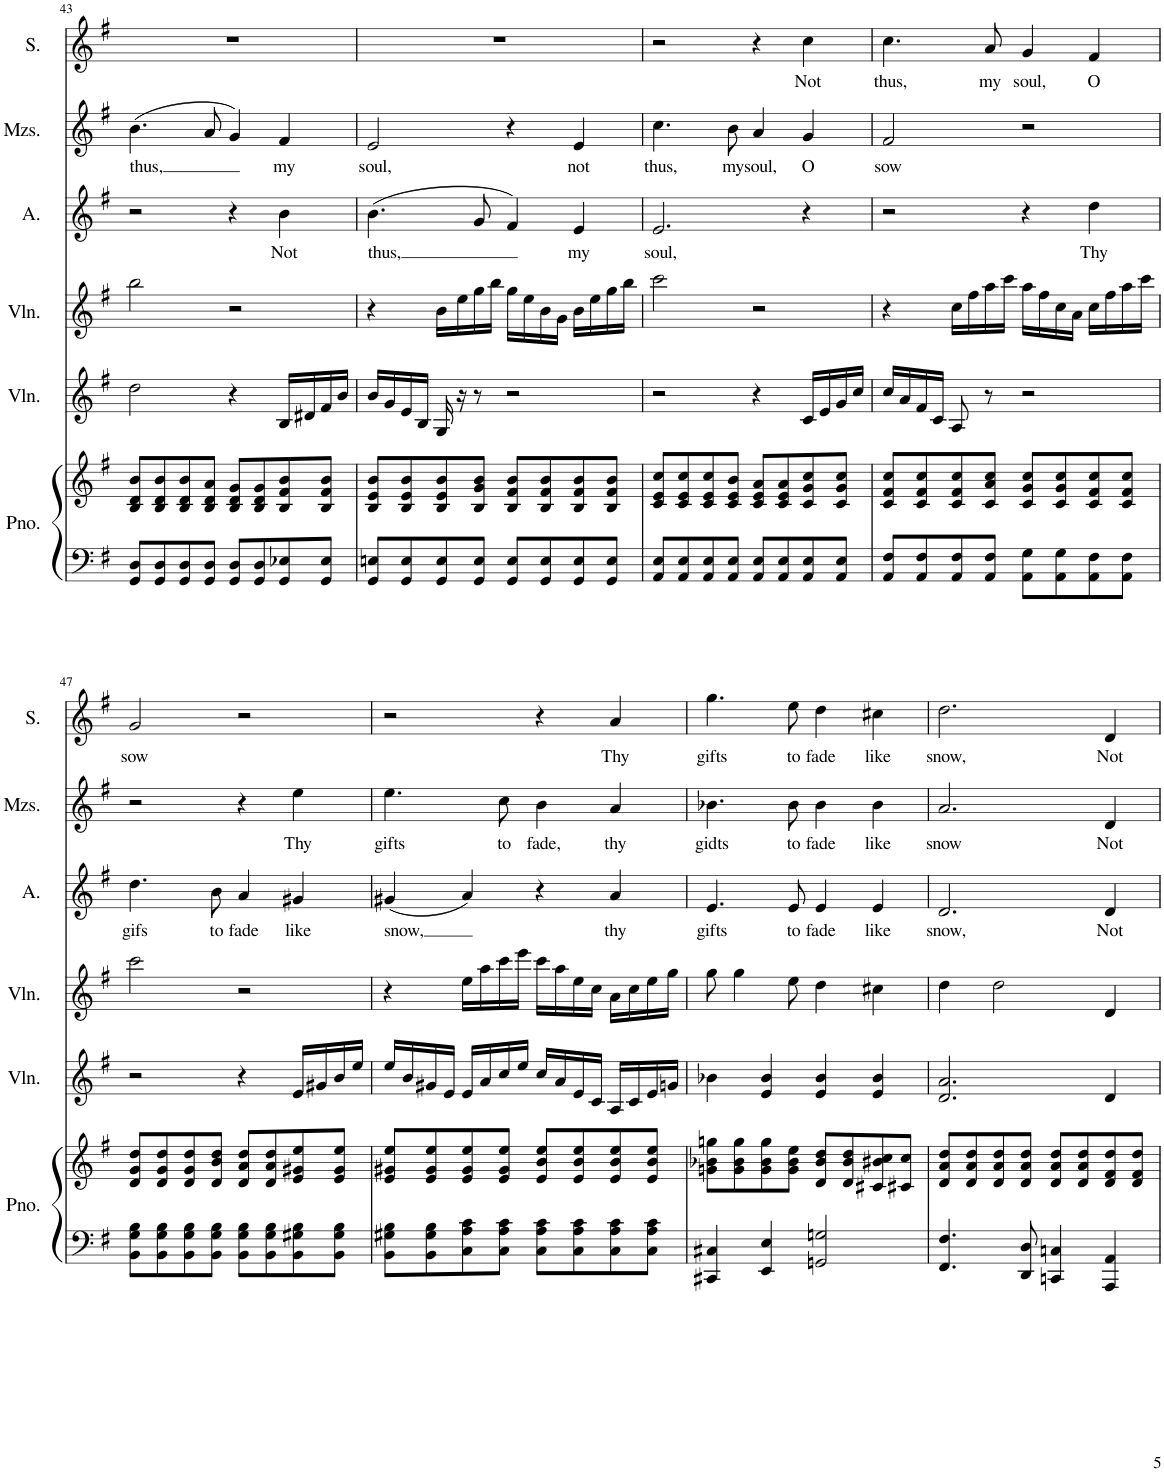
**kern	**kern	**kern	**kern	**kern	**text	**kern	**text	**kern	**text
*part6	*part6	*part5	*part4	*part3	*part3	*part2	*part2	*part1	*part1
*staff7	*staff6	*staff5	*staff4	*staff3	*staff3	*staff2	*staff2	*staff1	*staff1
*I"Piano	*	*I"Violin	*I"Violin	*I"Alto	*	*I"Mezzo-soprano	*	*I"Soprano	*
*I'Pno.	*	*I'Vln.	*I'Vln.	*I'A.	*	*I'Mzs.	*	*I'S.	*
!!LO:PB:g=z
*clefF4	*clefG2	*clefG2	*clefG2	*clefG2	*	*clefG2	*	*clefG2	*
*k[f#]	*k[f#]	*k[f#]	*k[f#]	*k[f#]	*	*k[f#]	*	*k[f#]	*
*M4/4	*M4/4	*M4/4	*M4/4	*M4/4	*	*M4/4	*	*M4/4	*
=43	=43	=43	=43	=43	=43	=43	=43	=43	=43
!	!	!	!	!	!	!	!LO:LY:b	!	!
8GG/ 8D/L	8B/ 8d/ 8b/L	2dd\	2bb\	2r	.	(4.b\	thus,	1r	.
8GG/ 8D/	8B/ 8d/ 8b/	.	.	.	.	.	.	.	.
8GG/ 8D/	8B/ 8d/ 8b/	.	.	.	.	.	.	.	.
8GG/ 8D/J	8B/ 8d/ 8a/J	.	.	.	.	8a/	.	.	.
8GG/ 8D/L	8B/ 8d/ 8g/L	4r	2r	4r	.	4g/)	.	.	.
8GG/ 8D/	8B/ 8d/ 8g/	.	.	.	.	.	.	.	.
!	!	!	!	!	!LO:LY:b	!	!LO:LY:b	!	!
8GG/ 8E-X/	8B/ 8f#/ 8b/	16B/LL	.	4b\	Not	4f#/	my	.	.
.	.	16d#X/	.	.	.	.	.	.	.
8GG/ 8E-/J	8B/ 8f#/ 8b/J	16f#/	.	.	.	.	.	.	.
.	.	16b/JJ	.	.	.	.	.	.	.
=44	=44	=44	=44	=44	=44	=44	=44	=44	=44
!	!	!	!	!	!LO:LY:b	!	!LO:LY:b	!	!
8GG/ 8En/L	8B/ 8e/ 8b/L	16b/LL	4r	(4.b\	thus,	2e/	soul,	1r	.
.	.	16g/	.	.	.	.	.	.	.
8GG/ 8E/	8B/ 8e/ 8b/	16e/	.	.	.	.	.	.	.
.	.	16B/JJ	.	.	.	.	.	.	.
8GG/ 8E/	8B/ 8e/ 8b/	16G/	16b\LL	.	.	.	.	.	.
.	.	16r	16ee\	.	.	.	.	.	.
8GG/ 8E/J	8B/ 8g/ 8b/J	8r	16gg\	8g/	.	.	.	.	.
.	.	.	16bb\JJ	.	.	.	.	.	.
8GG/ 8E/L	8B/ 8f#/ 8b/L	2r	16gg\LL	4f#/)	.	4r	.	.	.
.	.	.	16ee\	.	.	.	.	.	.
8GG/ 8E/	8B/ 8f#/ 8b/	.	16b\	.	.	.	.	.	.
.	.	.	16g\JJ	.	.	.	.	.	.
!	!	!	!	!	!LO:LY:b	!	!LO:LY:b	!	!
8GG/ 8E/	8B/ 8f#/ 8b/	.	16b\LL	4e/	my	4e/	not	.	.
.	.	.	16ee\	.	.	.	.	.	.
8GG/ 8E/J	8B/ 8f#/ 8b/J	.	16gg\	.	.	.	.	.	.
.	.	.	16bb\JJ	.	.	.	.	.	.
=45	=45	=45	=45	=45	=45	=45	=45	=45	=45
!	!	!	!	!	!LO:LY:b	!	!LO:LY:b	!	!
8AA/ 8E/L	8c/ 8e/ 8cc/L	2r	2ccc\	2.e/	soul,	4.cc\	thus,	2r	.
8AA/ 8E/	8c/ 8e/ 8cc/	.	.	.	.	.	.	.	.
8AA/ 8E/	8c/ 8e/ 8cc/	.	.	.	.	.	.	.	.
!	!	!	!	!	!	!	!LO:LY:b	!	!
8AA/ 8E/J	8c/ 8e/ 8b/J	.	.	.	.	8b\	my	.	.
!	!	!	!	!	!	!	!LO:LY:b	!	!
8AA/ 8E/L	8c/ 8e/ 8a/L	4r	2r	.	.	4a/	soul,	4r	.
8AA/ 8E/	8c/ 8e/ 8a/	.	.	.	.	.	.	.	.
!	!	!	!	!	!	!	!LO:LY:b	!	!LO:LY:b
8AA/ 8E/	8c/ 8g/ 8cc/	16c/LL	.	4r	.	4g/	O	4cc\	Not
.	.	16e/	.	.	.	.	.	.	.
8AA/ 8E/J	8c/ 8g/ 8cc/J	16g/	.	.	.	.	.	.	.
.	.	16cc/JJ	.	.	.	.	.	.	.
=46	=46	=46	=46	=46	=46	=46	=46	=46	=46
!	!	!	!	!	!	!	!LO:LY:b	!	!LO:LY:b
8AA/ 8F#/L	8c/ 8f#/ 8cc/L	16cc/LL	4r	2r	.	2f#/	sow	4.cc\	thus,
.	.	16a/	.	.	.	.	.	.	.
8AA/ 8F#/	8c/ 8f#/ 8cc/	16f#/	.	.	.	.	.	.	.
.	.	16c/JJ	.	.	.	.	.	.	.
8AA/ 8F#/	8c/ 8f#/ 8cc/	8A/	16cc\LL	.	.	.	.	.	.
.	.	.	16ff#\	.	.	.	.	.	.
!	!	!	!	!	!	!	!	!	!LO:LY:b
8AA/ 8F#/J	8c/ 8a/ 8cc/J	8r	16aa\	.	.	.	.	8a/	my
.	.	.	16ccc\JJ	.	.	.	.	.	.
!	!	!	!	!	!	!	!	!	!LO:LY:b
8AA\ 8G\L	8c/ 8g/ 8cc/L	2r	16aa\LL	4r	.	2r	.	4g/	soul,
.	.	.	16ff#\	.	.	.	.	.	.
8AA\ 8G\	8c/ 8g/ 8cc/	.	16cc\	.	.	.	.	.	.
.	.	.	16a\JJ	.	.	.	.	.	.
!	!	!	!	!	!LO:LY:b	!	!	!	!LO:LY:b
8AA\ 8F#\	8c/ 8f#/ 8cc/	.	16cc\LL	4dd\	Thy	.	.	4f#/	O
.	.	.	16ff#\	.	.	.	.	.	.
8AA\ 8F#\J	8c/ 8f#/ 8cc/J	.	16aa\	.	.	.	.	.	.
.	.	.	16ccc\JJ	.	.	.	.	.	.
!!LO:LB:g=z
=47	=47	=47	=47	=47	=47	=47	=47	=47	=47
!	!	!	!	!	!LO:LY:b	!	!	!	!LO:LY:b
8BB\ 8G\ 8B\L	8d/ 8g/ 8dd/L	2r	2ccc\	4.dd\	gifs	2r	.	2g/	sow
8BB\ 8G\ 8B\	8d/ 8g/ 8dd/	.	.	.	.	.	.	.	.
8BB\ 8G\ 8B\	8d/ 8g/ 8dd/	.	.	.	.	.	.	.	.
!	!	!	!	!	!LO:LY:b	!	!	!	!
8BB\ 8G\ 8B\J	8d/ 8b/ 8dd/J	.	.	8b\	to	.	.	.	.
!	!	!	!	!	!LO:LY:b	!	!	!	!
8BB\ 8G\ 8B\L	8d/ 8a/ 8dd/L	4r	2r	4a/	fade	4r	.	2r	.
8BB\ 8G\ 8B\	8d/ 8a/ 8dd/	.	.	.	.	.	.	.	.
!	!	!	!	!	!LO:LY:b	!	!LO:LY:b	!	!
8BB\ 8G#X\ 8B\	8e/ 8g#X/ 8ee/	16e/LL	.	4g#X/	like	4ee\	Thy	.	.
.	.	16g#X/	.	.	.	.	.	.	.
8BB\ 8G#\ 8B\J	8e/ 8g#/ 8ee/J	16b/	.	.	.	.	.	.	.
.	.	16ee/JJ	.	.	.	.	.	.	.
=48	=48	=48	=48	=48	=48	=48	=48	=48	=48
!	!	!	!	!	!LO:LY:b	!	!LO:LY:b	!	!
8BB\ 8G#X\ 8B\L	8e/ 8g#X/ 8ee/L	16ee/LL	4r	(4g#X/	snow,	4.ee\	gifts	2r	.
.	.	16b/	.	.	.	.	.	.	.
8BB\ 8G#\ 8B\	8e/ 8g#/ 8ee/	16g#X/	.	.	.	.	.	.	.
.	.	16e/JJ	.	.	.	.	.	.	.
8C\ 8A\ 8c\	8e/ 8g#/ 8ee/	16e/LL	16ee\LL	4a/)	.	.	.	.	.
.	.	16a/	16aa\	.	.	.	.	.	.
!	!	!	!	!	!	!	!LO:LY:b	!	!
8C\ 8A\ 8c\J	8e/ 8g#/ 8ee/J	16cc/	16ccc\	.	.	8cc\	to	.	.
.	.	16ee/JJ	16eee\JJ	.	.	.	.	.	.
!	!	!	!	!	!	!	!LO:LY:b	!	!
8C\ 8A\ 8c\L	8e/ 8b/ 8ee/L	16cc/LL	16ccc\LL	4r	.	4b\	fade,	4r	.
.	.	16a/	16aa\	.	.	.	.	.	.
8C\ 8A\ 8c\	8e/ 8b/ 8ee/	16e/	16ee\	.	.	.	.	.	.
.	.	16c/JJ	16cc\JJ	.	.	.	.	.	.
!	!	!	!	!	!LO:LY:b	!	!LO:LY:b	!	!LO:LY:b
8C\ 8A\ 8c\	8e/ 8b/ 8ee/	16A/LL	16a\LL	4a/	thy	4a/	thy	4a/	Thy
.	.	16c/	16cc\	.	.	.	.	.	.
8C\ 8A\ 8c\J	8e/ 8b/ 8ee/J	16e/	16ee\	.	.	.	.	.	.
.	.	16gn/JJ	16gg\JJ	.	.	.	.	.	.
=49	=49	=49	=49	=49	=49	=49	=49	=49	=49
!	!	!	!	!	!LO:LY:b	!	!LO:LY:b	!	!LO:LY:b
4CC#X/ 4C#X/	8gn\ 8b-X\ 8ggn\L	4b-X\	8gg\	4.e/	gifts	4.b-X\	gidts	4.gg\	gifts
.	8g\ 8b-\ 8gg\	.	4gg\	.	.	.	.	.	.
4EE/ 4E/	8g\ 8b-\ 8gg\	4e/ 4b-/	.	.	.	.	.	.	.
!	!	!	!	!	!LO:LY:b	!	!LO:LY:b	!	!LO:LY:b
.	8g\ 8b-\ 8ee\J	.	8ee\	8e/	to	8b-\	to	8ee\	to
!	!	!	!	!	!LO:LY:b	!	!LO:LY:b	!	!LO:LY:b
2GGn/ 2Gn/	8d/ 8b-/ 8dd/L	4e/ 4b-/	4dd\	4e/	fade	4b-\	fade	4dd\	fade
.	8d/ 8b-/ 8dd/	.	.	.	.	.	.	.	.
!	!	!	!	!	!LO:LY:b	!	!LO:LY:b	!	!LO:LY:b
.	8c#X/ 8b#X/ 8cc/	4e/ 4b-/	4cc#X\	4e/	like	4b-\	like	4cc#X\	like
.	8c#X/ 8cc/J	.	.	.	.	.	.	.	.
=50	=50	=50	=50	=50	=50	=50	=50	=50	=50
!	!	!	!	!	!LO:LY:b	!	!LO:LY:b	!	!LO:LY:b
4.FF#/ 4.F#/	8d/ 8a/ 8dd/L	2.d/ 2.a/	4dd\	2.d/	snow,	2.a/	snow	2.dd\	snow,
.	8d/ 8a/ 8dd/	.	.	.	.	.	.	.	.
.	8d/ 8a/ 8dd/	.	2dd\	.	.	.	.	.	.
8DD/ 8D/	8d/ 8a/ 8dd/J	.	.	.	.	.	.	.	.
4CCn/ 4Cn/	8d/ 8a/ 8dd/L	.	.	.	.	.	.	.	.
.	8d/ 8a/ 8dd/	.	.	.	.	.	.	.	.
!	!	!	!	!	!LO:LY:b	!	!LO:LY:b	!	!LO:LY:b
4AAA/ 4AA/	8d/ 8f#/ 8dd/	4d/	4d/	4d/	Not	4d/	Not	4d/	Not
.	8d/ 8f#/ 8dd/J	.	.	.	.	.	.	.	.
=	=	=	=	=	=	=	=	=	=
*-	*-	*-	*-	*-	*-	*-	*-	*-	*-
